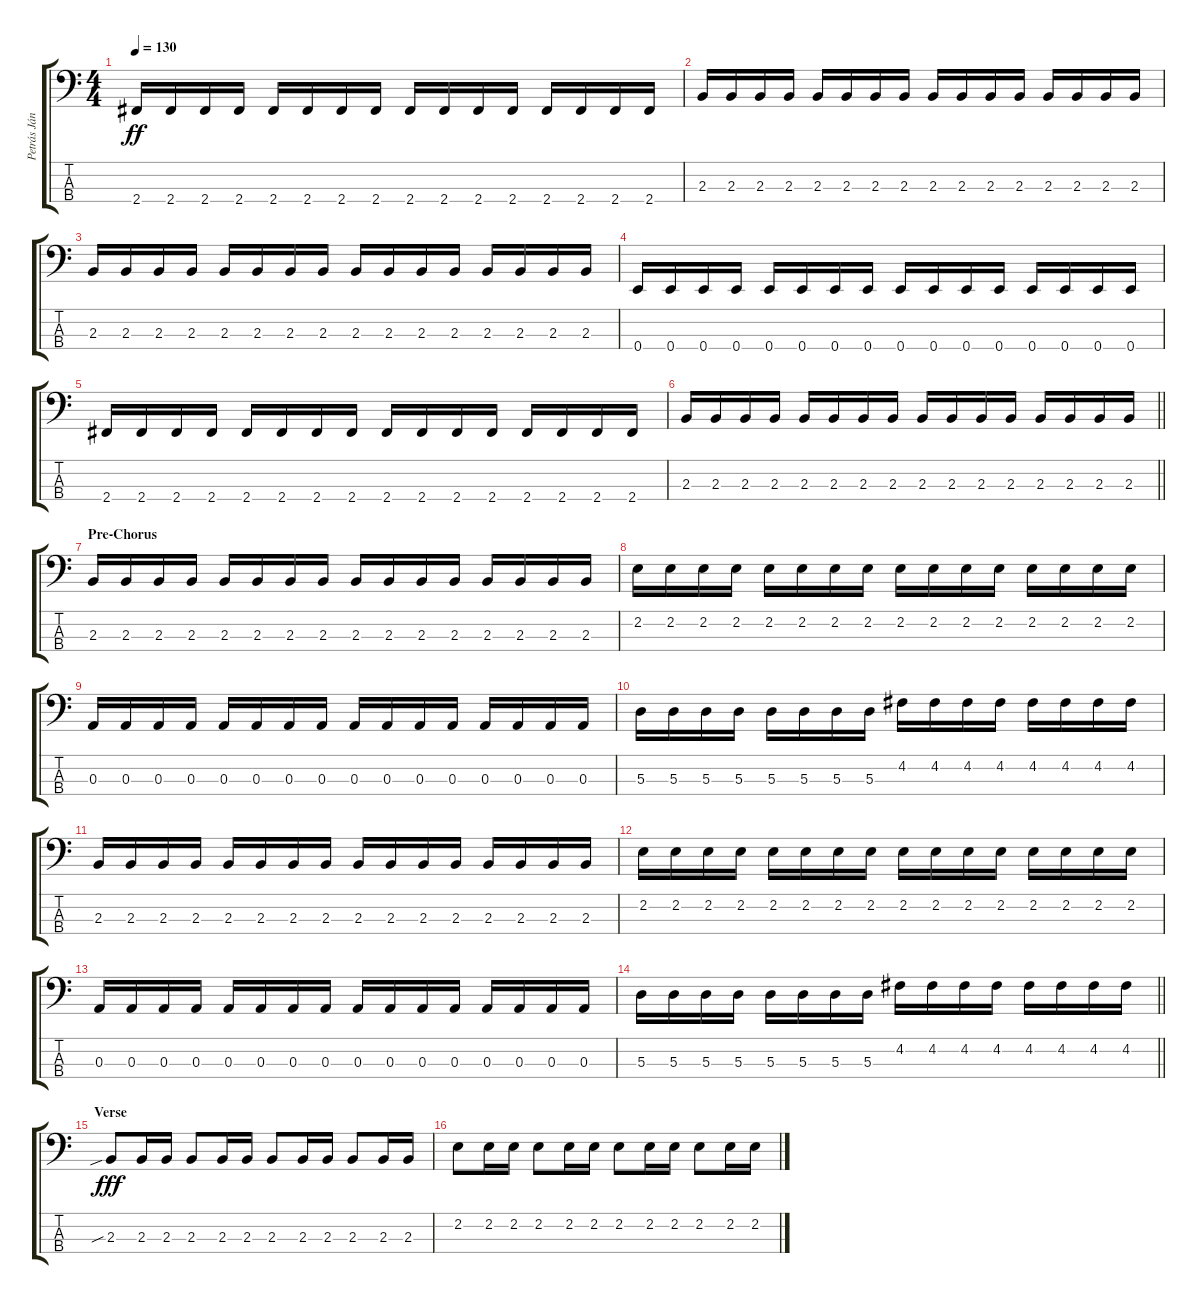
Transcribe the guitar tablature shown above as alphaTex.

\track ("Petrás János-Bass" "Petrás Ján") {instrument electricbasspick}
\staff {score tabs}
\tuning (G2 D2 A1 E1) {hide}
\ts (4 4)
\tempo 130
\clef f4
\ks c
2.4.16{dy ff} 2.4.16 2.4.16 2.4.16 2.4.16 2.4.16 2.4.16 2.4.16 2.4.16 2.4.16 2.4.16 2.4.16 2.4.16 2.4.16 2.4.16 2.4.16 |
2.3.16 2.3.16 2.3.16 2.3.16 2.3.16 2.3.16 2.3.16 2.3.16 2.3.16 2.3.16 2.3.16 2.3.16 2.3.16 2.3.16 2.3.16 2.3.16 |
2.3.16 2.3.16 2.3.16 2.3.16 2.3.16 2.3.16 2.3.16 2.3.16 2.3.16 2.3.16 2.3.16 2.3.16 2.3.16 2.3.16 2.3.16 2.3.16 |
0.4.16 0.4.16 0.4.16 0.4.16 0.4.16 0.4.16 0.4.16 0.4.16 0.4.16 0.4.16 0.4.16 0.4.16 0.4.16 0.4.16 0.4.16 0.4.16 |
2.4.16 2.4.16 2.4.16 2.4.16 2.4.16 2.4.16 2.4.16 2.4.16 2.4.16 2.4.16 2.4.16 2.4.16 2.4.16 2.4.16 2.4.16 2.4.16 |
\barLineRight lightlight
2.3.16 2.3.16 2.3.16 2.3.16 2.3.16 2.3.16 2.3.16 2.3.16 2.3.16 2.3.16 2.3.16 2.3.16 2.3.16 2.3.16 2.3.16 2.3.16 |
\section ("" "Pre-Chorus")
2.3.16 2.3.16 2.3.16 2.3.16 2.3.16 2.3.16 2.3.16 2.3.16 2.3.16 2.3.16 2.3.16 2.3.16 2.3.16 2.3.16 2.3.16 2.3.16 |
2.2.16 2.2.16 2.2.16 2.2.16 2.2.16 2.2.16 2.2.16 2.2.16 2.2.16 2.2.16 2.2.16 2.2.16 2.2.16 2.2.16 2.2.16 2.2.16 |
0.3.16 0.3.16 0.3.16 0.3.16 0.3.16 0.3.16 0.3.16 0.3.16 0.3.16 0.3.16 0.3.16 0.3.16 0.3.16 0.3.16 0.3.16 0.3.16 |
5.3.16 5.3.16 5.3.16 5.3.16 5.3.16 5.3.16 5.3.16 5.3.16 4.2.16 4.2.16 4.2.16 4.2.16 4.2.16 4.2.16 4.2.16 4.2.16 |
2.3.16 2.3.16 2.3.16 2.3.16 2.3.16 2.3.16 2.3.16 2.3.16 2.3.16 2.3.16 2.3.16 2.3.16 2.3.16 2.3.16 2.3.16 2.3.16 |
2.2.16 2.2.16 2.2.16 2.2.16 2.2.16 2.2.16 2.2.16 2.2.16 2.2.16 2.2.16 2.2.16 2.2.16 2.2.16 2.2.16 2.2.16 2.2.16 |
0.3.16 0.3.16 0.3.16 0.3.16 0.3.16 0.3.16 0.3.16 0.3.16 0.3.16 0.3.16 0.3.16 0.3.16 0.3.16 0.3.16 0.3.16 0.3.16 |
\barLineRight lightlight
5.3.16 5.3.16 5.3.16 5.3.16 5.3.16 5.3.16 5.3.16 5.3.16 4.2.16 4.2.16 4.2.16 4.2.16 4.2.16 4.2.16 4.2.16 4.2.16 |
\section ("" "Verse")
2.3{sib}.8{dy fff instrument electricbasspick} 2.3.16 2.3.16 2.3.8 2.3.16 2.3.16 2.3.8 2.3.16 2.3.16 2.3.8 2.3.16 2.3.16 |
2.2.8 2.2.16 2.2.16 2.2.8 2.2.16 2.2.16 2.2.8 2.2.16 2.2.16 2.2.8 2.2.16 2.2.16
